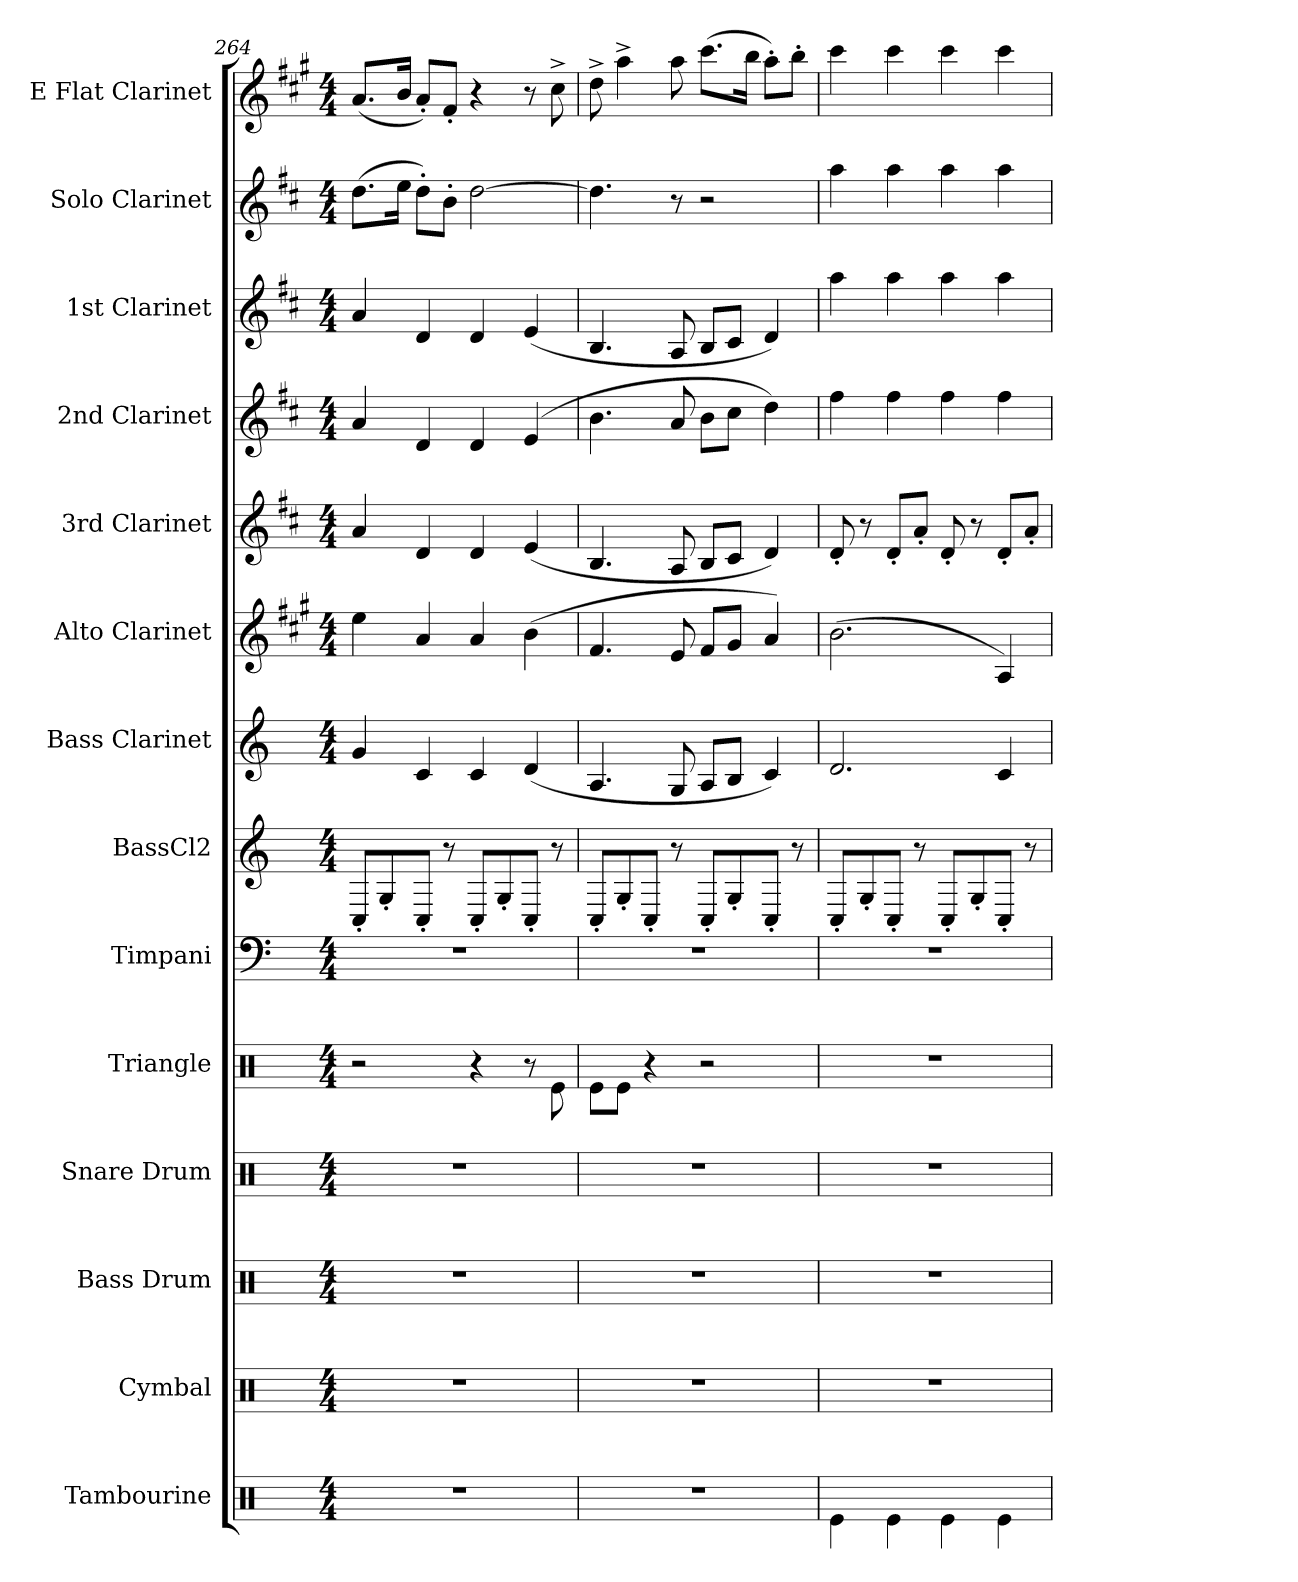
**kern	**kern	**kern	**kern	**kern	**kern	**kern	**kern	**kern	**kern	**kern	**kern	**kern	**kern
*part14	*part13	*part12	*part11	*part10	*part9	*part8	*part7	*part6	*part5	*part4	*part3	*part2	*part1
*staff14	*staff13	*staff12	*staff11	*staff10	*staff9	*staff8	*staff7	*staff6	*staff5	*staff4	*staff3	*staff2	*staff1
*I"Tambourine	*I"Cymbal	*I"Bass Drum	*I"Snare Drum	*I"Triangle	*I"Timpani	*I"BassCl2	*I"Bass Clarinet	*I"Alto Clarinet	*I"3rd Clarinet	*I"2nd Clarinet	*I"1st Clarinet	*I"Solo Clarinet	*I"E Flat Clarinet
*I'Tamb.	*I'Cym.	*I'B. Dr.	*I'Sn. Dr.	*I'Trgl.	*I'Timp.	*I'B. Cl2	*I'B. Cl.	*I'A. Cl.	*I'3rdCl.	*I'2nd Cl.	*I'1stCl.	*I'SoloCl.	*
!!LO:PB:g=z
*clefX	*clefX	*clefX	*clefX	*clefX	*clefF4	*clefG2	*clefG2	*clefG2	*clefG2	*clefG2	*clefG2	*clefG2	*clefG2
*	*	*	*	*	*	*ITrd8c14	*ITrd8c14	*ITrd5c9	*ITrd1c2	*ITrd1c2	*ITrd1c2	*ITrd1c2	*ITrd-2c-3
*k[]	*k[]	*k[]	*k[]	*k[]	*k[]	*k[]	*k[]	*k[]	*k[]	*k[]	*k[]	*k[]	*k[]
*M4/4	*M4/4	*M4/4	*M4/4	*M4/4	*M4/4	*M4/4	*M4/4	*M4/4	*M4/4	*M4/4	*M4/4	*M4/4	*M4/4
=264	=264	=264	=264	=264	=264	=264	=264	=264	=264	=264	=264	=264	=264
1r	1r	1r	1r	2r	1r	8CC'/L	4G/	4g\	4g/	4g/	4g/	(8.cc\L	(8.cc/L
.	.	.	.	.	.	8GG'/	.	.	.	.	.	.	.
.	.	.	.	.	.	.	.	.	.	.	.	16dd\Jk	16dd/Jk
.	.	.	.	.	.	8CC'/J	4C/	4c/	4c/	4c/	4c/	8cc'\L)	8cc'/L)
.	.	.	.	.	.	8r	.	.	.	.	.	8a'\J	8a'/J
.	.	.	.	4r	.	8CC'/L	4C/	4c/	4c/	4c/	4c/	[2cc\	4r
.	.	.	.	.	.	8GG'/	.	.	.	.	.	.	.
.	.	.	.	8r	.	8CC'/J	(4D/	(4d\	(4d/	(4d/	(4d/	.	8r
.	.	.	.	8Re\	.	8r	.	.	.	.	.	.	8ee^\
=265	=265	=265	=265	=265	=265	=265	=265	=265	=265	=265	=265	=265	=265
1r	1r	1r	1r	8Re\L	1r	8CC'/L	4.AA/	4.A/	4.A/	4.a\	4.A/	4.cc\]	8ff^\
.	.	.	.	8Re\J	.	8GG'/	.	.	.	.	.	.	4ccc^\
.	.	.	.	4r	.	8CC'/J	.	.	.	.	.	.	.
.	.	.	.	.	.	8r	8GG/	8G/	8G/	8g/	8G/	8r	8ccc\
.	.	.	.	2r	.	8CC'/L	8AA/L	8A/L	8A/L	8a\L	8A/L	2r	(8.eee\L
.	.	.	.	.	.	8GG'/	8BB/J	8B/J	8B/J	8b\J	8B/J	.	.
.	.	.	.	.	.	.	.	.	.	.	.	.	16ddd\Jk
.	.	.	.	.	.	8CC'/J	4C/)	4c/)	4c/)	4cc\)	4c/)	.	8ccc'\L)
.	.	.	.	.	.	8r	.	.	.	.	.	.	8ddd'\J
=266	=266	=266	=266	=266	=266	=266	=266	=266	=266	=266	=266	=266	=266
4Re\	1r	1r	1r	1r	1r	8CC'/L	2.D/	(2.d\	8c'/	4ee\	4gg\	4gg\	4eee\
.	.	.	.	.	.	8GG'/	.	.	8r	.	.	.	.
4Re\	.	.	.	.	.	8CC'/J	.	.	8c'/L	4ee\	4gg\	4gg\	4eee\
.	.	.	.	.	.	8r	.	.	8g'/J	.	.	.	.
4Re\	.	.	.	.	.	8CC'/L	.	.	8c'/	4ee\	4gg\	4gg\	4eee\
.	.	.	.	.	.	8GG'/	.	.	8r	.	.	.	.
4Re\	.	.	.	.	.	8CC'/J	4C/	4C/)	8c'/L	4ee\	4gg\	4gg\	4eee\
.	.	.	.	.	.	8r	.	.	8g'/J	.	.	.	.
=	=	=	=	=	=	=	=	=	=	=	=	=	=
*-	*-	*-	*-	*-	*-	*-	*-	*-	*-	*-	*-	*-	*-
